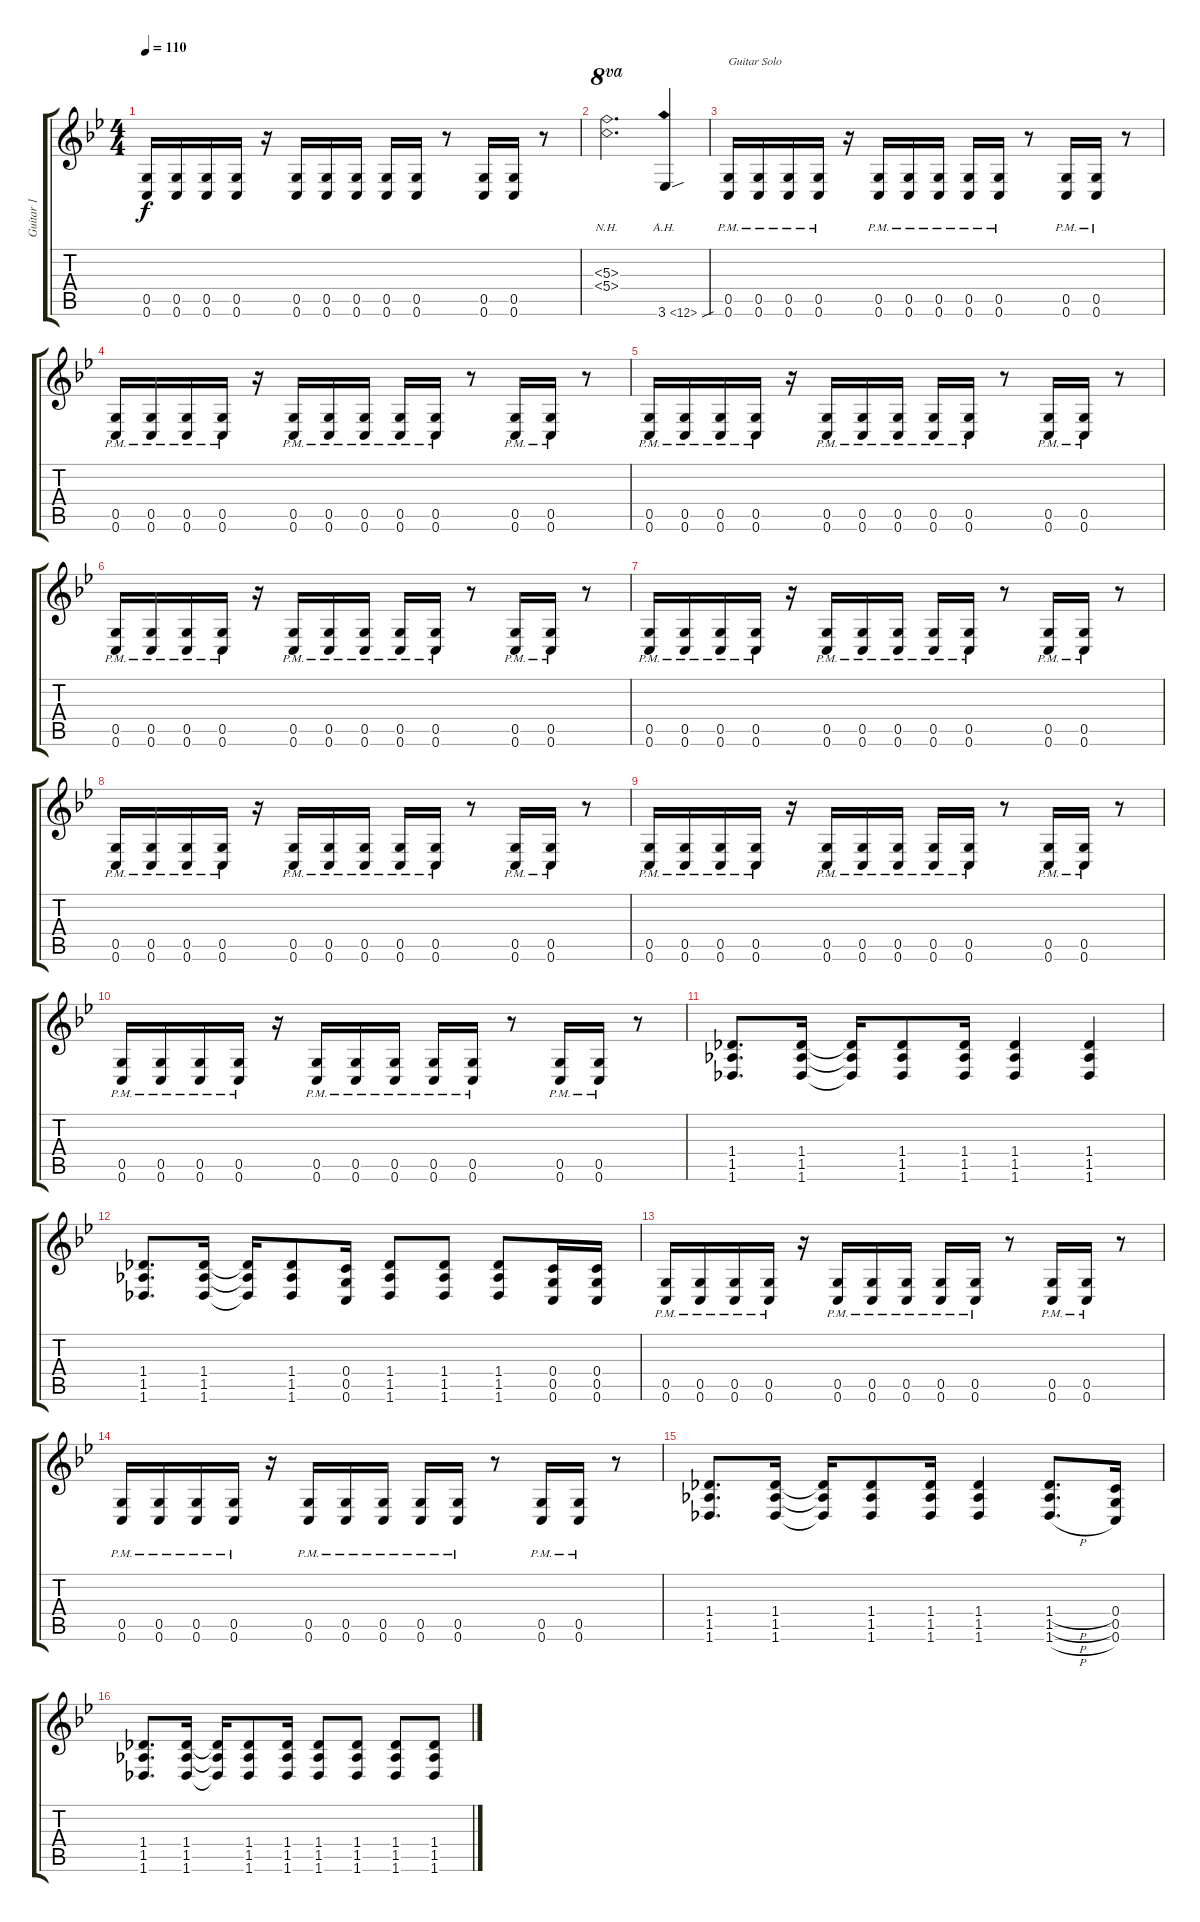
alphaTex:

\track ("Guitar 1" "Guitar 1") {instrument distortionguitar}
\staff {score tabs}
\tuning (D4 A3 F3 C3 G2 C2) {hide}
\ts (4 4)
\tempo 110
\clef g2
\ks bb
(0.5 0.6).16{dy f} (0.5 0.6).16 (0.5 0.6).16 (0.5 0.6).16 r.16 (0.5 0.6).16 (0.5 0.6).16 (0.5 0.6).16 (0.5 0.6).16 (0.5 0.6).16 r.8 (0.5 0.6).16 (0.5 0.6).16 r.8 |
(5.3{nh} 5.4{nh}).2{d ot 8va} 3.6{ah 9 sou}.4 |
(0.5{pm} 0.6{pm}).16{txt "Guitar Solo"} (0.5{pm} 0.6{pm}).16 (0.5{pm} 0.6{pm}).16 (0.5{pm} 0.6{pm}).16 r.16 (0.5{pm} 0.6{pm}).16 (0.5{pm} 0.6{pm}).16 (0.5{pm} 0.6{pm}).16 (0.5{pm} 0.6{pm}).16 (0.5{pm} 0.6{pm}).16 r.8 (0.5{pm} 0.6{pm}).16 (0.5{pm} 0.6{pm}).16 r.8 |
(0.5{pm} 0.6{pm}).16 (0.5{pm} 0.6{pm}).16 (0.5{pm} 0.6{pm}).16 (0.5{pm} 0.6{pm}).16 r.16 (0.5{pm} 0.6{pm}).16 (0.5{pm} 0.6{pm}).16 (0.5{pm} 0.6{pm}).16 (0.5{pm} 0.6{pm}).16 (0.5{pm} 0.6{pm}).16 r.8 (0.5{pm} 0.6{pm}).16 (0.5{pm} 0.6{pm}).16 r.8 |
(0.5{pm} 0.6{pm}).16 (0.5{pm} 0.6{pm}).16 (0.5{pm} 0.6{pm}).16 (0.5{pm} 0.6{pm}).16 r.16 (0.5{pm} 0.6{pm}).16 (0.5{pm} 0.6{pm}).16 (0.5{pm} 0.6{pm}).16 (0.5{pm} 0.6{pm}).16 (0.5{pm} 0.6{pm}).16 r.8 (0.5{pm} 0.6{pm}).16 (0.5{pm} 0.6{pm}).16 r.8 |
(0.5{pm} 0.6{pm}).16 (0.5{pm} 0.6{pm}).16 (0.5{pm} 0.6{pm}).16 (0.5{pm} 0.6{pm}).16 r.16 (0.5{pm} 0.6{pm}).16 (0.5{pm} 0.6{pm}).16 (0.5{pm} 0.6{pm}).16 (0.5{pm} 0.6{pm}).16 (0.5{pm} 0.6{pm}).16 r.8 (0.5{pm} 0.6{pm}).16 (0.5{pm} 0.6{pm}).16 r.8 |
(0.5{pm} 0.6{pm}).16 (0.5{pm} 0.6{pm}).16 (0.5{pm} 0.6{pm}).16 (0.5{pm} 0.6{pm}).16 r.16 (0.5{pm} 0.6{pm}).16 (0.5{pm} 0.6{pm}).16 (0.5{pm} 0.6{pm}).16 (0.5{pm} 0.6{pm}).16 (0.5{pm} 0.6{pm}).16 r.8 (0.5{pm} 0.6{pm}).16 (0.5{pm} 0.6{pm}).16 r.8 |
(0.5{pm} 0.6{pm}).16 (0.5{pm} 0.6{pm}).16 (0.5{pm} 0.6{pm}).16 (0.5{pm} 0.6{pm}).16 r.16 (0.5{pm} 0.6{pm}).16 (0.5{pm} 0.6{pm}).16 (0.5{pm} 0.6{pm}).16 (0.5{pm} 0.6{pm}).16 (0.5{pm} 0.6{pm}).16 r.8 (0.5{pm} 0.6{pm}).16 (0.5{pm} 0.6{pm}).16 r.8 |
(0.5{pm} 0.6{pm}).16 (0.5{pm} 0.6{pm}).16 (0.5{pm} 0.6{pm}).16 (0.5{pm} 0.6{pm}).16 r.16 (0.5{pm} 0.6{pm}).16 (0.5{pm} 0.6{pm}).16 (0.5{pm} 0.6{pm}).16 (0.5{pm} 0.6{pm}).16 (0.5{pm} 0.6{pm}).16 r.8 (0.5{pm} 0.6{pm}).16 (0.5{pm} 0.6{pm}).16 r.8 |
(0.5{pm} 0.6{pm}).16 (0.5{pm} 0.6{pm}).16 (0.5{pm} 0.6{pm}).16 (0.5{pm} 0.6{pm}).16 r.16 (0.5{pm} 0.6{pm}).16 (0.5{pm} 0.6{pm}).16 (0.5{pm} 0.6{pm}).16 (0.5{pm} 0.6{pm}).16 (0.5{pm} 0.6{pm}).16 r.8 (0.5{pm} 0.6{pm}).16 (0.5{pm} 0.6{pm}).16 r.8 |
(1.4 1.5 1.6).8{d} (1.4 1.5 1.6).16 (1.4{t} 1.5{t} 1.6{t}).16 (1.4 1.5 1.6).8 (1.4 1.5 1.6).16 (1.4 1.5 1.6).4 (1.4 1.5 1.6).4 |
(1.4 1.5 1.6).8{d} (1.4 1.5 1.6).16 (1.4{t} 1.5{t} 1.6{t}).16 (1.4 1.5 1.6).8 (0.4 0.5 0.6).16 (1.4 1.5 1.6).8 (1.4 1.5 1.6).8 (1.4 1.5 1.6).8 (0.4 0.5 0.6).16 (0.4 0.5 0.6).16 |
(0.5{pm} 0.6{pm}).16 (0.5{pm} 0.6{pm}).16 (0.5{pm} 0.6{pm}).16 (0.5{pm} 0.6{pm}).16 r.16 (0.5{pm} 0.6{pm}).16 (0.5{pm} 0.6{pm}).16 (0.5{pm} 0.6{pm}).16 (0.5{pm} 0.6{pm}).16 (0.5{pm} 0.6{pm}).16 r.8 (0.5{pm} 0.6{pm}).16 (0.5{pm} 0.6{pm}).16 r.8 |
(0.5{pm} 0.6{pm}).16 (0.5{pm} 0.6{pm}).16 (0.5{pm} 0.6{pm}).16 (0.5{pm} 0.6{pm}).16 r.16 (0.5{pm} 0.6{pm}).16 (0.5{pm} 0.6{pm}).16 (0.5{pm} 0.6{pm}).16 (0.5{pm} 0.6{pm}).16 (0.5{pm} 0.6{pm}).16 r.8 (0.5{pm} 0.6{pm}).16 (0.5{pm} 0.6{pm}).16 r.8 |
(1.4 1.5 1.6).8{d} (1.4 1.5 1.6).16 (1.4{t} 1.5{t} 1.6{t}).16 (1.4 1.5 1.6).8 (1.4 1.5 1.6).16 (1.4 1.5 1.6).4 (1.4{h} 1.5{h} 1.6{h}).8{d} (0.4 0.5 0.6).16 |
(1.4 1.5 1.6).8{d} (1.4 1.5 1.6).16 (1.4{t} 1.5{t} 1.6{t}).16 (1.4 1.5 1.6).8 (1.4 1.5 1.6).16 (1.4 1.5 1.6).8 (1.4 1.5 1.6).8 (1.4 1.5 1.6).8 (1.4 1.5 1.6).8
